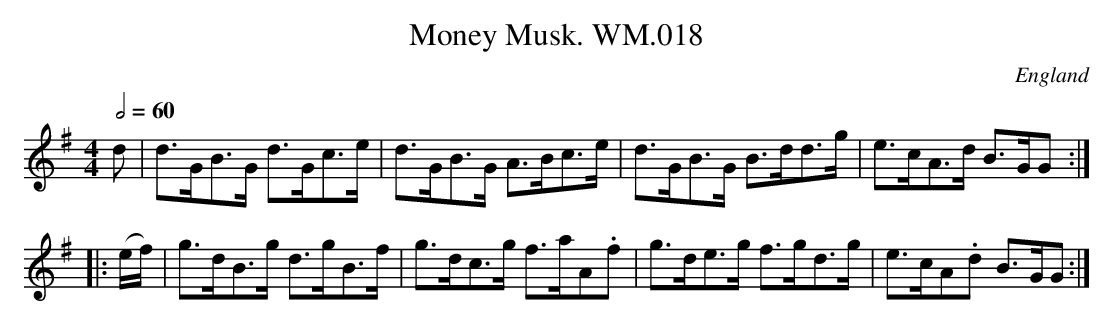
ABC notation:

X:1
T:Money Musk. WM.018
L:1/8
M:4/4
O:England
Q:1/2=60
K:G
d|d>GB>G d>Gc>e|d>GB>G A>Bc>e|\
d>GB>G B>dd>g|e>cA>d B>GG:|!
|:(e/f/)|g>dB>g d>gB>f|g>dc>g f>aA.f|\
g>de>g f>gd>g|e>cA.d B>GG:|
